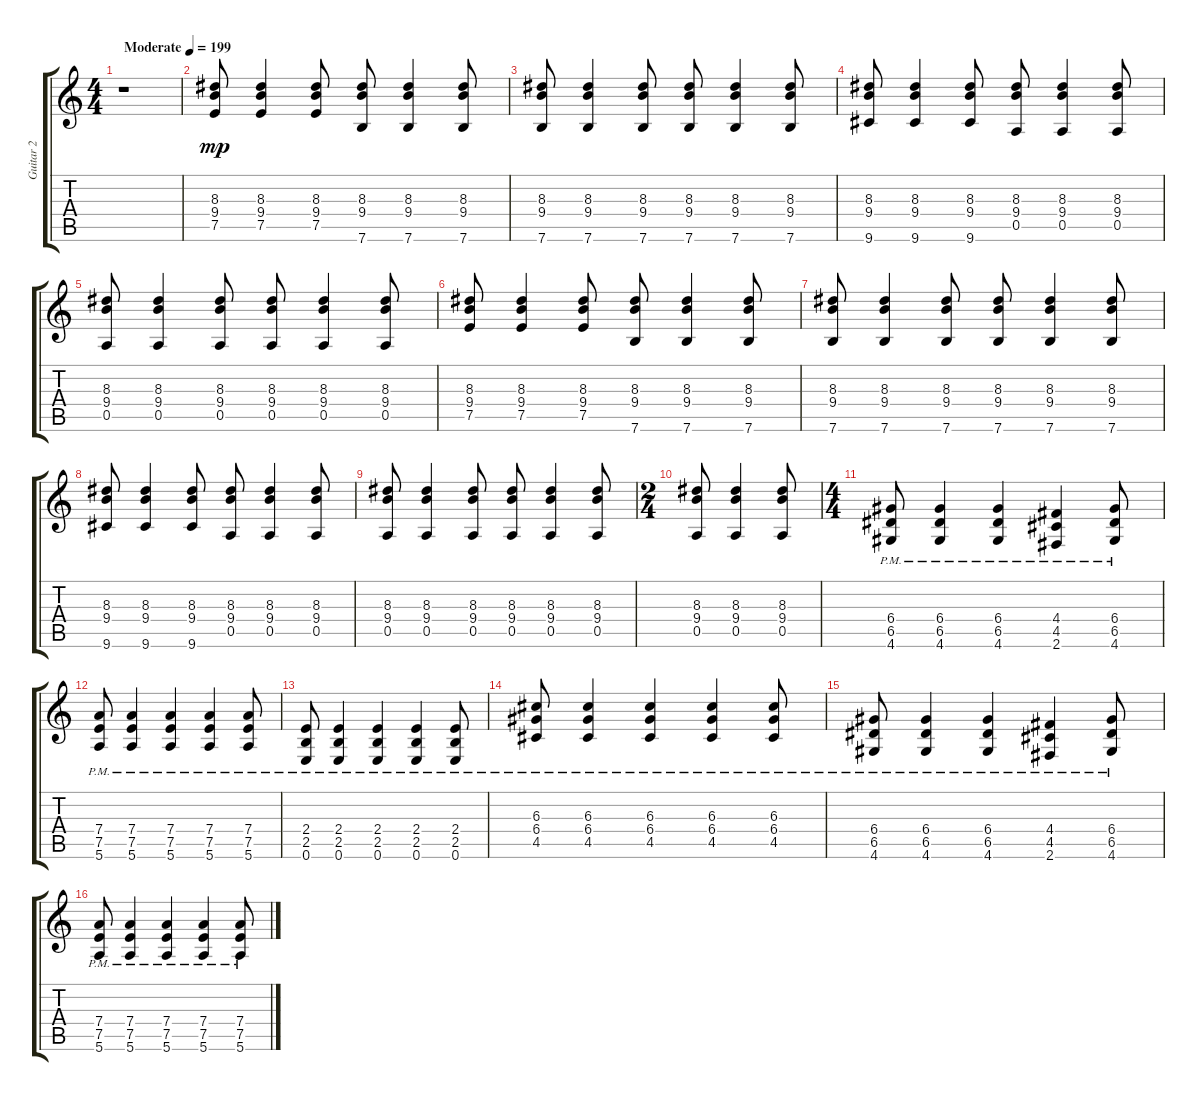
\track ("Guitar 2" "Guitar 2") {instrument overdrivenguitar}
\staff {score tabs}
\tuning (E4 B3 G3 D3 A2 E2) {hide}
\ts (4 4)
\tempo (199 "Moderate")
\clef g2
\ks c
r.1{dy mp instrument overdrivenguitar} |
(8.3 9.4 7.5).8 (8.3 9.4 7.5).4 (8.3 9.4 7.5).8 (8.3 9.4 7.6).8 (8.3 9.4 7.6).4 (8.3 9.4 7.6).8 |
(8.3 9.4 7.6).8 (8.3 9.4 7.6).4 (8.3 9.4 7.6).8 (8.3 9.4 7.6).8 (8.3 9.4 7.6).4 (8.3 9.4 7.6).8 |
(8.3 9.4 9.6).8 (8.3 9.4 9.6).4 (8.3 9.4 9.6).8 (8.3 9.4 0.5).8 (8.3 9.4 0.5).4 (8.3 9.4 0.5).8 |
(8.3 9.4 0.5).8 (8.3 9.4 0.5).4 (8.3 9.4 0.5).8 (8.3 9.4 0.5).8 (8.3 9.4 0.5).4 (8.3 9.4 0.5).8 |
(8.3 9.4 7.5).8 (8.3 9.4 7.5).4 (8.3 9.4 7.5).8 (8.3 9.4 7.6).8 (8.3 9.4 7.6).4 (8.3 9.4 7.6).8 |
(8.3 9.4 7.6).8 (8.3 9.4 7.6).4 (8.3 9.4 7.6).8 (8.3 9.4 7.6).8 (8.3 9.4 7.6).4 (8.3 9.4 7.6).8 |
(8.3 9.4 9.6).8 (8.3 9.4 9.6).4 (8.3 9.4 9.6).8 (8.3 9.4 0.5).8 (8.3 9.4 0.5).4 (8.3 9.4 0.5).8 |
(8.3 9.4 0.5).8 (8.3 9.4 0.5).4 (8.3 9.4 0.5).8 (8.3 9.4 0.5).8 (8.3 9.4 0.5).4 (8.3 9.4 0.5).8 |
\ts (2 4)
(8.3 9.4 0.5).8 (8.3 9.4 0.5).4 (8.3 9.4 0.5).8 |
\ts (4 4)
(6.4{pm} 6.5{pm} 4.6{pm}).8 (6.4{pm} 6.5{pm} 4.6{pm}).4 (6.4{pm} 6.5{pm} 4.6{pm}).4 (4.4{pm} 4.5{pm} 2.6{pm}).4 (6.4{pm} 6.5{pm} 4.6{pm}).8 |
(7.4{pm} 7.5{pm} 5.6{pm}).8 (7.4{pm} 7.5{pm} 5.6{pm}).4 (7.4{pm} 7.5{pm} 5.6{pm}).4 (7.4{pm} 7.5{pm} 5.6{pm}).4 (7.4{pm} 7.5{pm} 5.6{pm}).8 |
(2.4{pm} 2.5{pm} 0.6{pm}).8 (2.4{pm} 2.5{pm} 0.6{pm}).4 (2.4{pm} 2.5{pm} 0.6{pm}).4 (2.4{pm} 2.5{pm} 0.6{pm}).4 (2.4{pm} 2.5{pm} 0.6{pm}).8 |
(6.3{pm} 6.4{pm} 4.5{pm}).8 (6.3{pm} 6.4{pm} 4.5{pm}).4 (6.3{pm} 6.4{pm} 4.5{pm}).4 (6.3{pm} 6.4{pm} 4.5{pm}).4 (6.3{pm} 6.4{pm} 4.5{pm}).8 |
(6.4{pm} 6.5{pm} 4.6{pm}).8 (6.4{pm} 6.5{pm} 4.6{pm}).4 (6.4{pm} 6.5{pm} 4.6{pm}).4 (4.4{pm} 4.5{pm} 2.6{pm}).4 (6.4{pm} 6.5{pm} 4.6{pm}).8 |
(7.4{pm} 7.5{pm} 5.6{pm}).8 (7.4{pm} 7.5{pm} 5.6{pm}).4 (7.4{pm} 7.5{pm} 5.6{pm}).4 (7.4{pm} 7.5{pm} 5.6{pm}).4 (7.4{pm} 7.5{pm} 5.6{pm}).8
